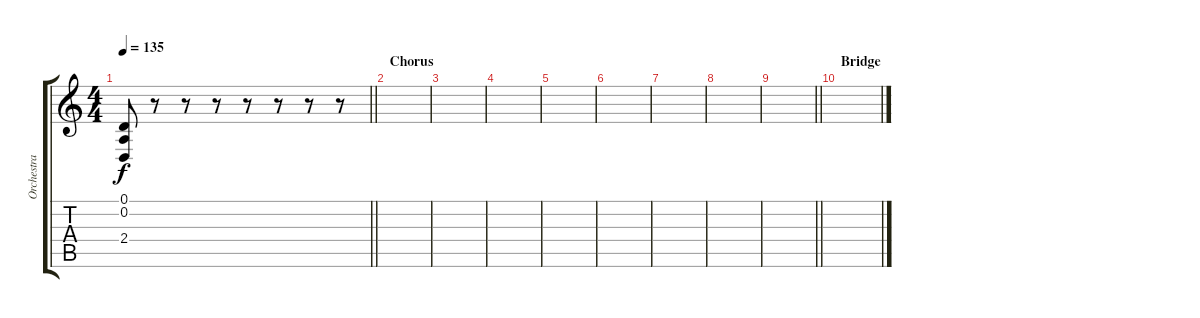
\track ("Orchestra Hit" "Orchestra ") {instrument orchestrahit}
\staff {score tabs}
\tuning (D4 A3 F3 C3 G2 C2) {hide}
\ts (4 4)
\tempo 135
\clef g2
\barLineRight lightlight
\ks aminor
(0.1 0.2 2.4).8{dy f} r.8 r.8 r.8 r.8 r.8 r.8 r.8 |
\section ("" "Chorus")
|
|
|
|
|
|
|
\barLineRight lightlight
|
\section ("" "Bridge")
